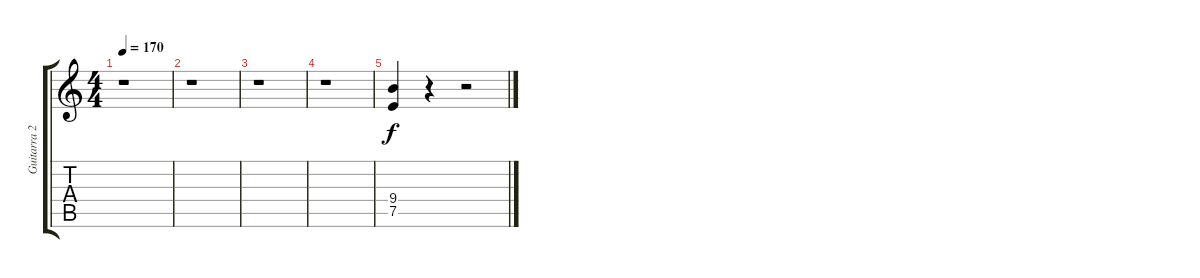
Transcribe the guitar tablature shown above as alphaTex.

\track ("Guitarra 2/ solo" "Guitarra 2") {instrument distortionguitar}
\staff {score tabs}
\tuning (E4 B3 G3 D3 A2 E2) {hide}
\ts (4 4)
\tempo 170
\clef g2
\ks c
r.1{dy f} |
r.1 |
r.1 |
r.1 |
(9.4 7.5).4 r.4 r.2
